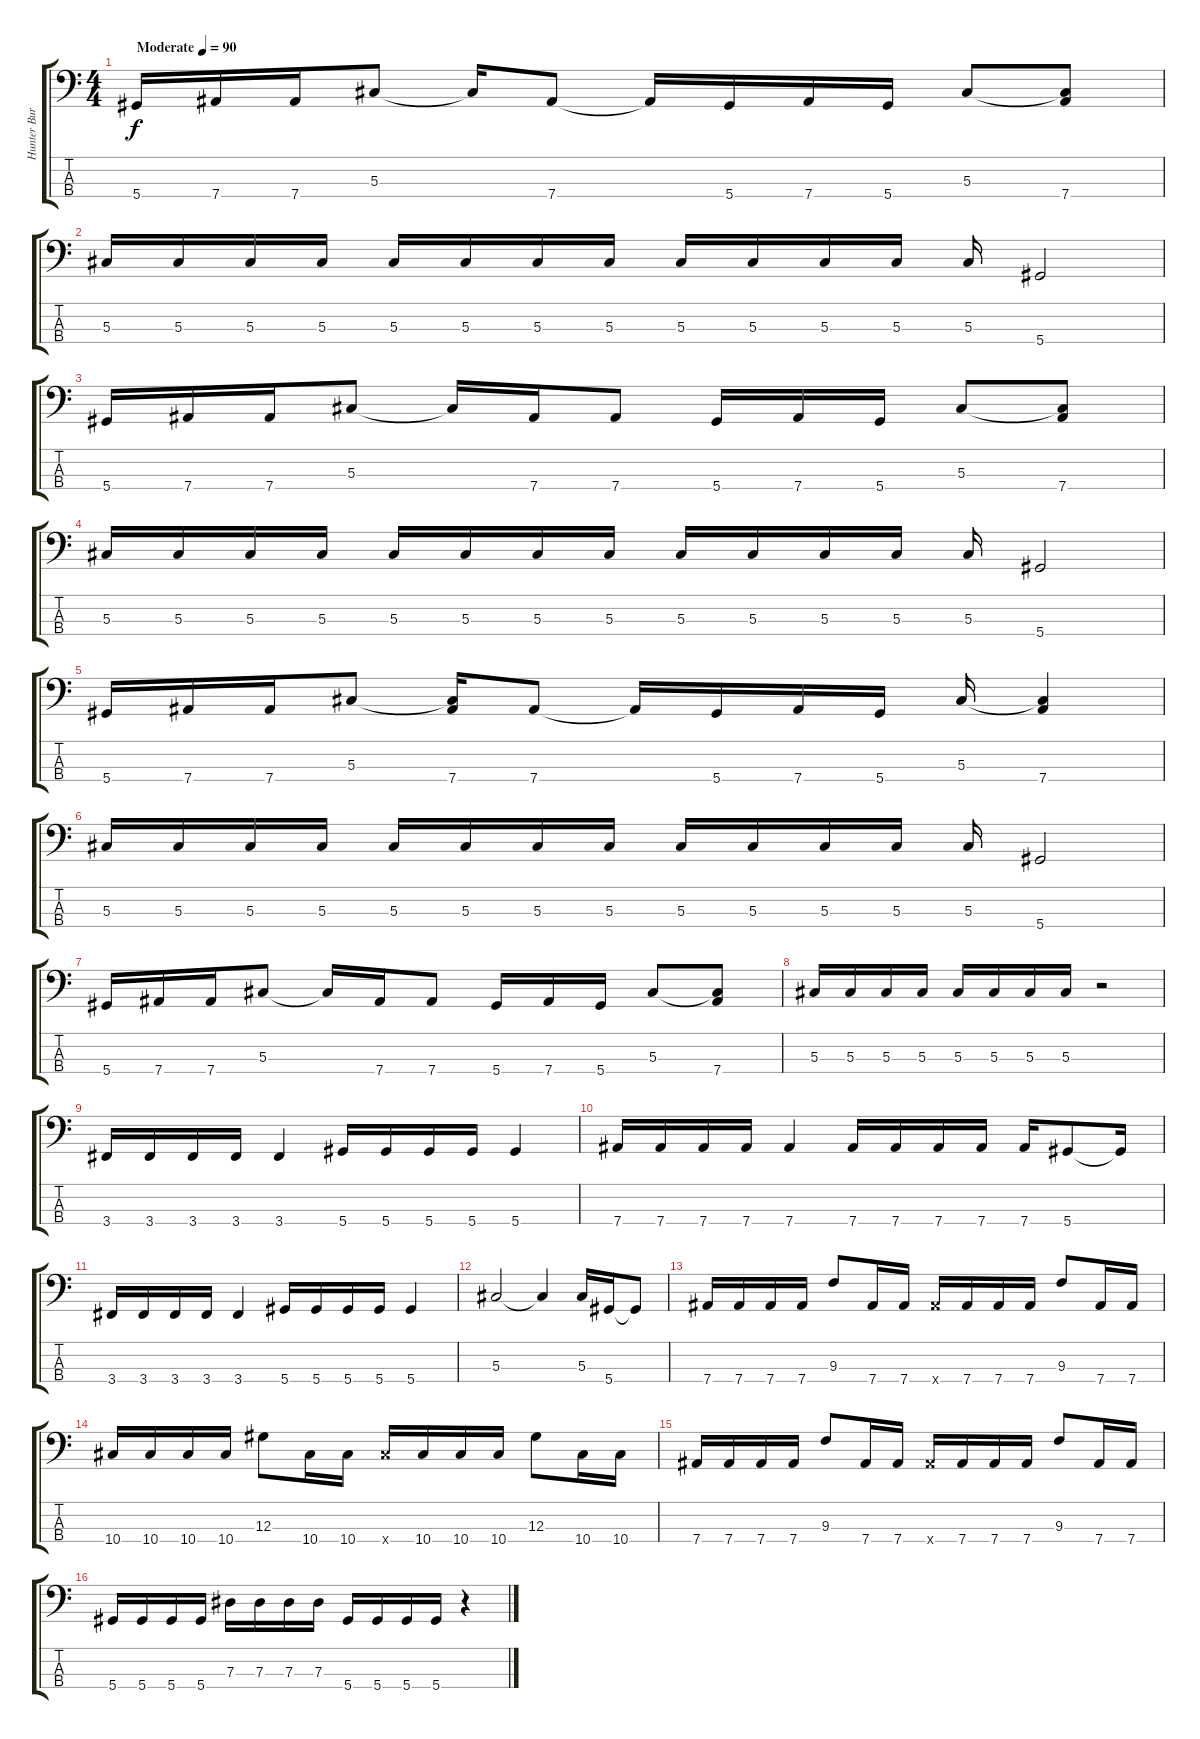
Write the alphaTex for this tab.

\track ("Hunter Burgan" "Hunter Bur") {instrument electricbassfinger}
\staff {score tabs}
\tuning (Gb2 Db2 Ab1 Eb1) {hide}
\ts (4 4)
\tempo (90 "Moderate")
\clef f4
\ks c
5.4.16{dy f instrument electricbassfinger} 7.4.16 7.4.16 5.3.8 5.3{t}.16 7.4.8 7.4{t}.16 5.4.16 7.4.16 5.4.16 5.3.8 (5.3{t} 7.4).8 |
5.3.16 5.3.16 5.3.16 5.3.16 5.3.16 5.3.16 5.3.16 5.3.16 5.3.16 5.3.16 5.3.16 5.3.16 5.3.16 5.4.2 |
5.4.16 7.4.16 7.4.16 5.3.8 5.3{t}.16 7.4.16 7.4.8 5.4.16 7.4.16 5.4.16 5.3.8 (5.3{t} 7.4).8 |
5.3.16 5.3.16 5.3.16 5.3.16 5.3.16 5.3.16 5.3.16 5.3.16 5.3.16 5.3.16 5.3.16 5.3.16 5.3.16 5.4.2 |
5.4.16 7.4.16 7.4.16 5.3.8 (5.3{t} 7.4).16 7.4.8 7.4{t}.16 5.4.16 7.4.16 5.4.16 5.3.16 (5.3{t} 7.4).4 |
5.3.16 5.3.16 5.3.16 5.3.16 5.3.16 5.3.16 5.3.16 5.3.16 5.3.16 5.3.16 5.3.16 5.3.16 5.3.16 5.4.2 |
5.4.16 7.4.16 7.4.16 5.3.8 5.3{t}.16 7.4.16 7.4.8 5.4.16 7.4.16 5.4.16 5.3.8 (5.3{t} 7.4).8 |
5.3.16 5.3.16 5.3.16 5.3.16 5.3.16 5.3.16 5.3.16 5.3.16 r.2 |
3.4.16 3.4.16 3.4.16 3.4.16 3.4.4 5.4.16 5.4.16 5.4.16 5.4.16 5.4.4 |
7.4.16 7.4.16 7.4.16 7.4.16 7.4.4 7.4.16 7.4.16 7.4.16 7.4.16 7.4.16 5.4.8 5.4{t}.16 |
3.4.16 3.4.16 3.4.16 3.4.16 3.4.4 5.4.16 5.4.16 5.4.16 5.4.16 5.4.4 |
5.3.2 5.3{t}.4 5.3.16 5.4.16 5.4{t}.8 |
7.4.16 7.4.16 7.4.16 7.4.16 9.3.8 7.4.16 7.4.16 7.4{x}.16 7.4.16 7.4.16 7.4.16 9.3.8 7.4.16 7.4.16 |
10.4.16 10.4.16 10.4.16 10.4.16 12.3.8 10.4.16 10.4.16 10.4{x}.16 10.4.16 10.4.16 10.4.16 12.3.8 10.4.16 10.4.16 |
7.4.16 7.4.16 7.4.16 7.4.16 9.3.8 7.4.16 7.4.16 7.4{x}.16 7.4.16 7.4.16 7.4.16 9.3.8 7.4.16 7.4.16 |
5.4.16 5.4.16 5.4.16 5.4.16 7.3.16 7.3.16 7.3.16 7.3.16 5.4.16 5.4.16 5.4.16 5.4.16 r.4
